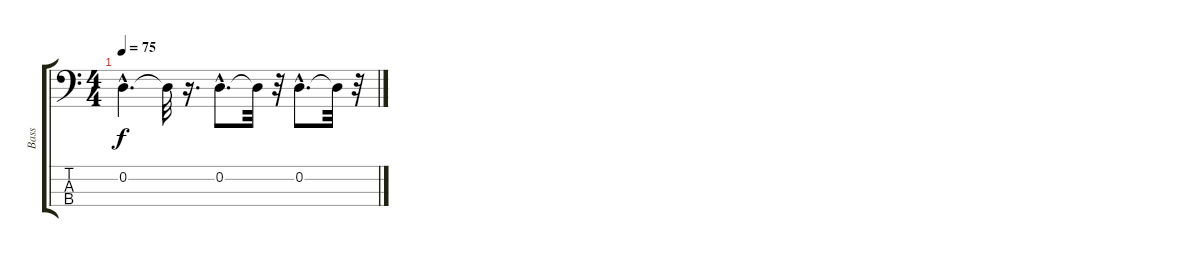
\track ("Bass" "Bass") {instrument acousticbass}
\staff {score tabs}
\tuning (G2 D2 A1 E1) {hide}
\ts (4 4)
\tempo 75
\clef f4
\ks c
0.2{hac}.4{d dy f} 0.2{t}.32 r.16{d} 0.2{hac}.8{d} 0.2{t}.32 r.32 0.2{hac}.8{d} 0.2{t}.32 r.32
